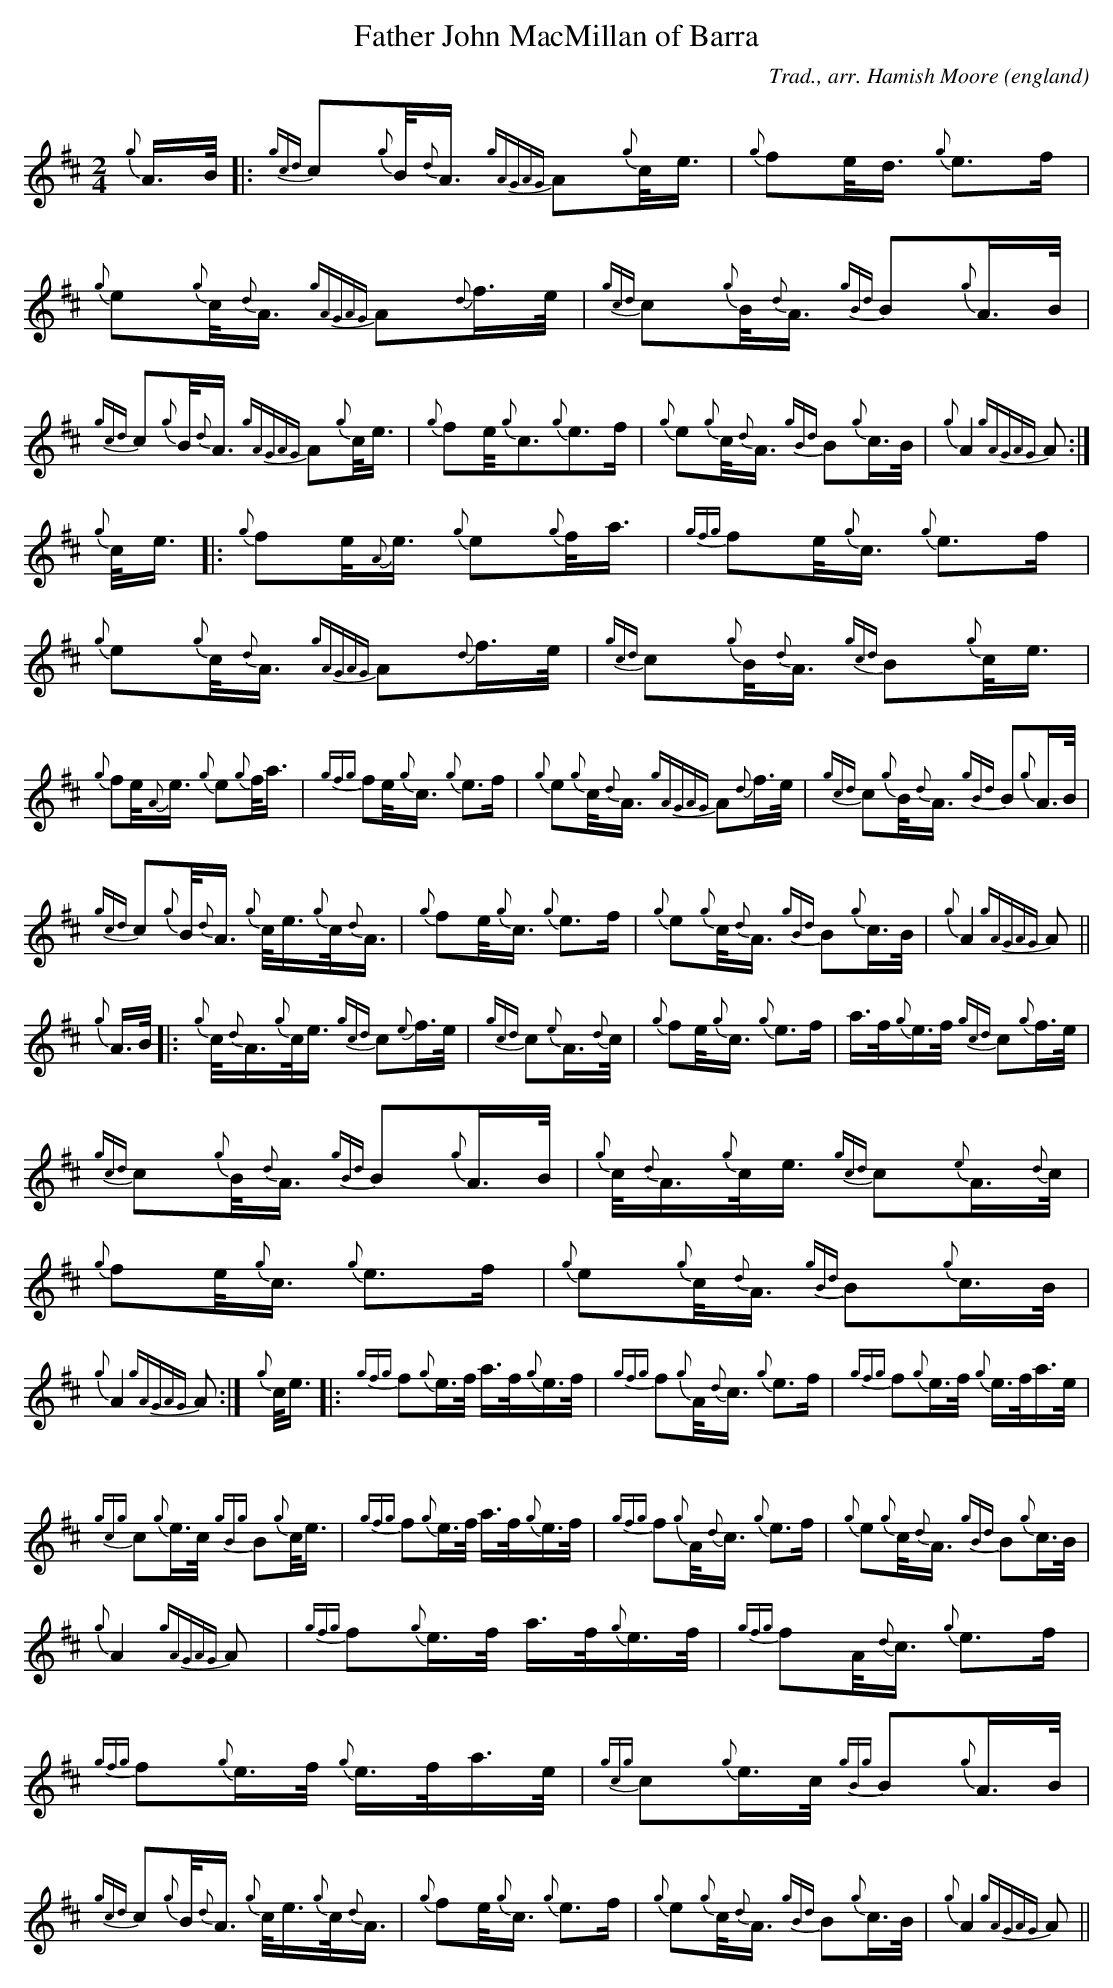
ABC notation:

X:1
T:Father John MacMillan of Barra
O:england
C:Trad., arr. Hamish Moore
M:2/4
L:1/16
K:D
{g}A>B|:{gcd}c2{g}B<{d}A {gAGAG}A2{g}c<e|{g}f2e<d {g}e3f|{g}e2{g}c<{d}A {gAGAG}A2{d}f>e|{gcd}c2{g}B<{d}A {gBd}B2{g}A>B|
{gcd}c2{g}B<{d}A {gAGAG}A2{g}c<e|{g}f2e/{g}c3{g}e3f|{g}e2{g}c<{d}A {gBd}B2{g}c>B|{g}A4 {gAGAG}A2:|
{g}c<e|:{g}f2e<{A}e {g}e2{g}f<a|{gfg}f2e<{g}c {g}e3f|{g}e2{g}c<{d}A {gAGAG}A2{d}f>e|{gcd}c2{g}B<{d}A {gcd}B2{g}c<e|
{g}f2e<{A}e {g}e2{g}f<a|{gfg}f2e<{g}c {g}e3f|{g}e2{g}c<{d}A {gAGAG}A2{d}f>e|{gcd}c2{g}B<{d}A {gBd}B2{g}A>B|
{gcd}c2{g}B<{d}A {g}c<e{g}c<{d}A|{g}f2e<{g}c {g}e3f|{g}e2{g}c<{d}A {gBd}B2{g}c>B|{g}A4 {gAGAG}A2||
{g}A>B|:{g}c<{d}A{g}c<e {gcd}c2{e}f>e|{gcd}c2{e}A>{d}c|{g}f2e<{g}c {g}e3f|a>f{g}e>f {gcd}c2{g}f>e|
{gcd}c2{g}B<{d}A {gBd}B2{g}A>B|{g}c<{d}A{g}c<e {gcd}c2{e}A>{d}c|{g}f2e<{g}c {g}e3f|{g}e2{g}c<{d}A {gBd}B2{g}c>B|
{g}A4 {gAGAG}A2:|{g}c<e|:{gfg}f2{g}e>f a>f{g}e>f|{gfg}f2{g}A<{d}c {g}e3f|{gfg}f2{g}e>f {g}e>fa>e|
{gcg}c2{g}e>c {gBg}B2{g}c<e|{gfg}f2{g}e>f a>f{g}e>f|{gfg}f2{g}A<{d}c {g}e3f|{g}e2{g}c<{d}A {gBd}B2{g}c>B|
{g}A4 {gAGAG}A2|{gfg}f2{g}e>f a>f{g}e>f|{gfg}f2A<{d}c {g}e3f|{gfg}f2{g}e>f {g}e>fa>e|{gcg}c2{g}e>c {gBg}B2{g}A>B|
{gcd}c2{g}B<{d}A {g}c<e{g}c<{d}A|{g}f2e<{g}c {g}e3f|{g}e2{g}c<{d}A {gBd}B2{g}c>B|{g}A4 {gAGAG}A2||
